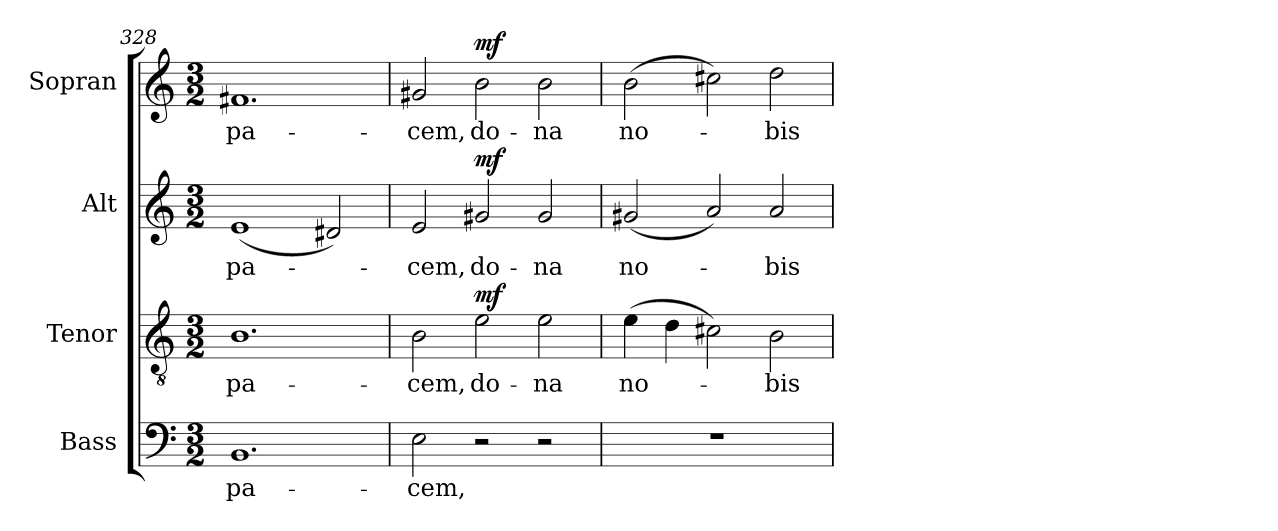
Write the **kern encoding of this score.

**kern	**text	**kern	**text	**dynam	**kern	**text	**dynam	**kern	**text	**dynam
*part4	*part4	*part3	*part3	*part3	*part2	*part2	*part2	*part1	*part1	*part1
*staff4	*staff4	*staff3	*staff3	*staff3	*staff2	*staff2	*staff2	*staff1	*staff1	*staff1
*I"Bass	*	*I"Tenor	*	*	*I"Alt	*	*	*I"Sopran	*	*
*I'B.	*	*I'T.	*	*	*I'A.	*	*	*I'S.	*	*
*clefF4	*	*clefGv2	*	*	*clefG2	*	*	*clefG2	*	*
*k[]	*	*k[]	*	*	*k[]	*	*	*k[]	*	*
*C:	*	*C:	*	*	*C:	*	*	*C:	*	*
*M3/2	*	*M3/2	*	*	*M3/2	*	*	*M3/2	*	*
=328	=328	=328	=328	=328	=328	=328	=328	=328	=328	=328
!	!LO:LY:b	!	!LO:LY:b	!	!	!LO:LY:b	!	!	!LO:LY:b	!
1.BB	pa-	1.B	pa-	.	(<1e	pa-	.	1.f#X	pa-	.
.	.	.	.	.	2d#X/)	.	.	.	.	.
=329	=329	=329	=329	=329	=329	=329	=329	=329	=329	=329
!	!LO:LY:b	!	!LO:LY:b	!	!	!LO:LY:b	!	!	!LO:LY:b	!
2E\	-cem,	2B\	-cem,	.	2e/	-cem,	.	2g#X/	-cem,	.
!	!	!	!LO:LY:b	!LO:DY:a	!	!LO:LY:b	!LO:DY:a	!	!LO:LY:b	!LO:DY:a
2r	.	2e\	do-	mf	2g#X/	do-	mf	2b\	do-	mf
!	!	!	!LO:LY:b	!	!	!LO:LY:b	!	!	!LO:LY:b	!
2r	.	2e\	-na	.	2g#/	-na	.	2b\	-na	.
=330	=330	=330	=330	=330	=330	=330	=330	=330	=330	=330
!	!	!	!LO:LY:b	!	!	!LO:LY:b	!	!	!LO:LY:b	!
1.r	.	(>4e\	no-	.	(<2g#X/	no-	.	(>2b\	no-	.
.	.	4d\	.	.	.	.	.	.	.	.
.	.	2c#X\)	.	.	2a/)	.	.	2cc#X\)	.	.
!	!	!	!LO:LY:b	!	!	!LO:LY:b	!	!	!LO:LY:b	!
.	.	2B\	-bis	.	2a/	-bis	.	2dd\	-bis	.
=	=	=	=	=	=	=	=	=	=	=
*-	*-	*-	*-	*-	*-	*-	*-	*-	*-	*-
